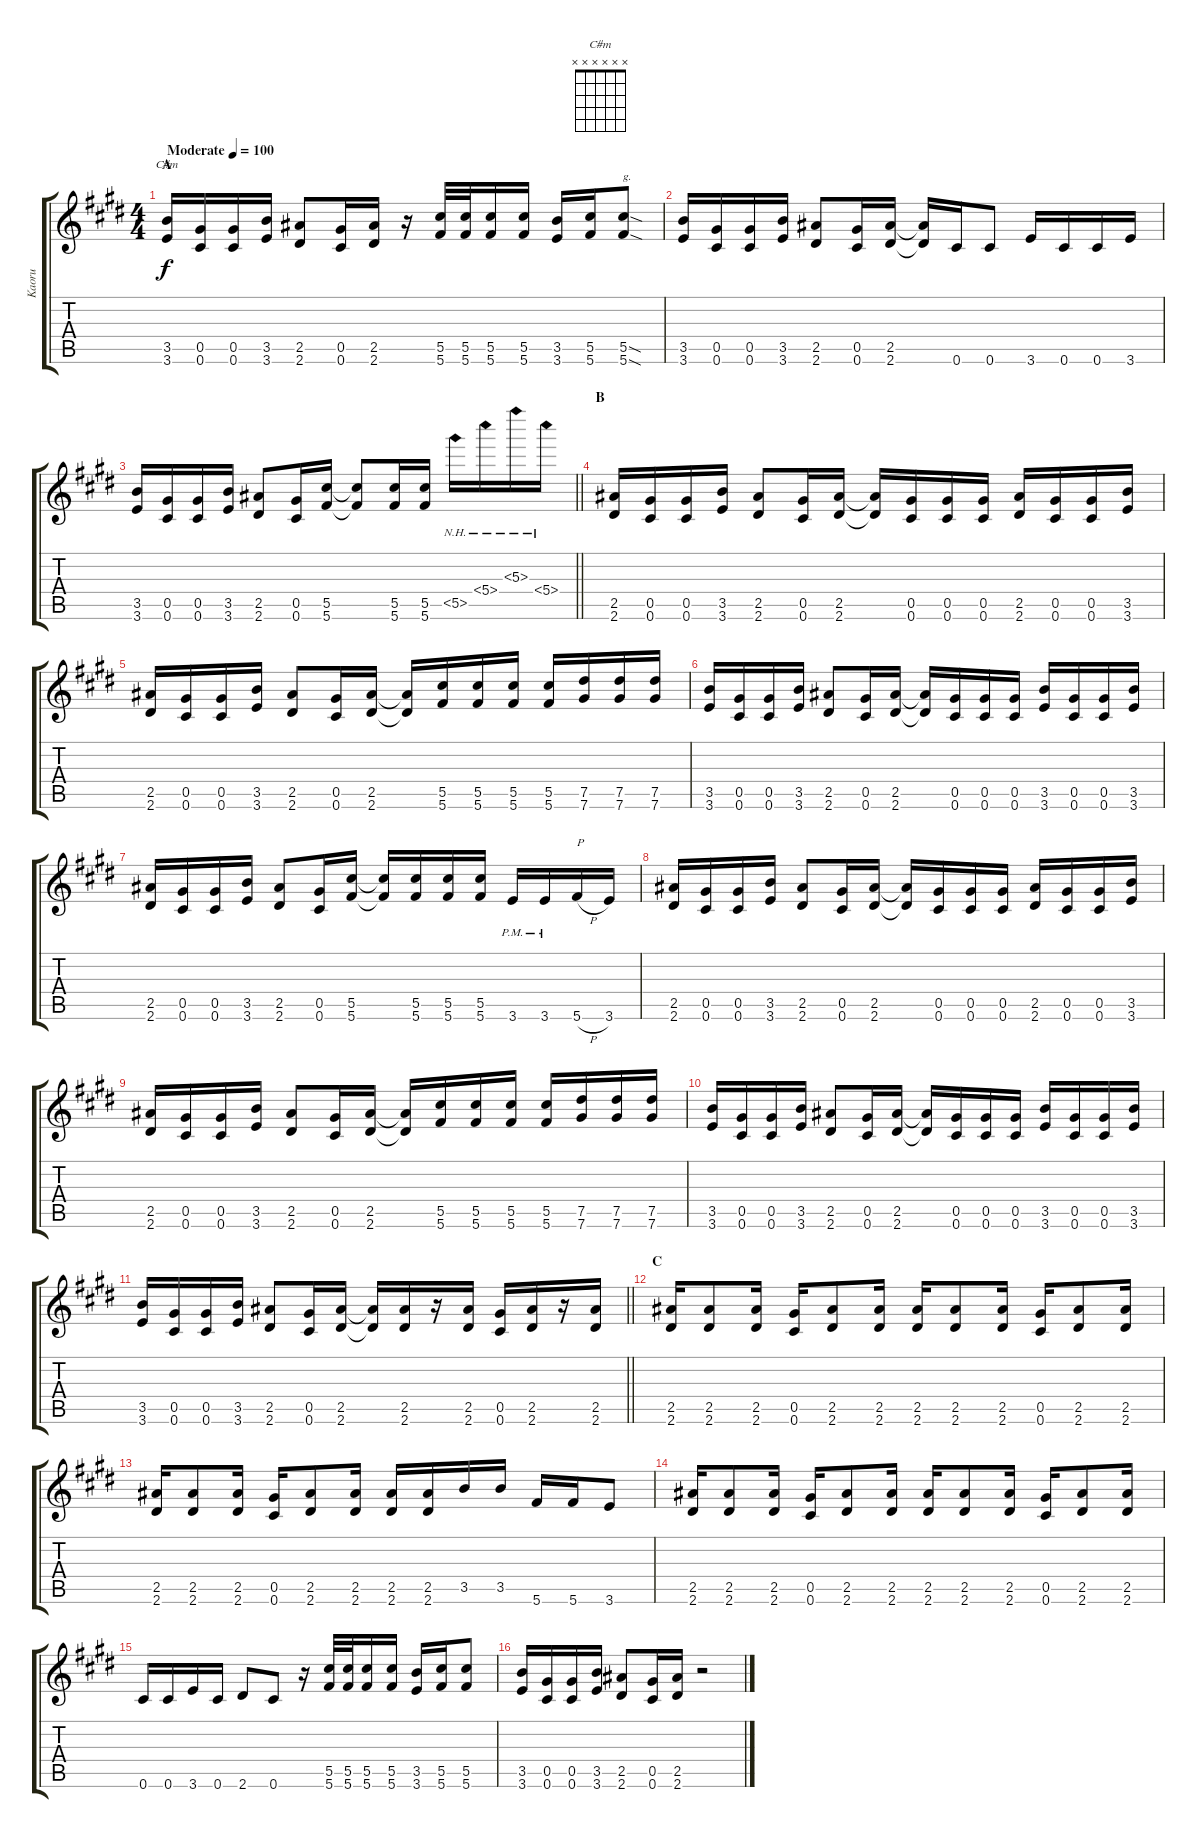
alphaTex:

\track ("Kaoru" "Kaoru") {instrument overdrivenguitar}
\staff {score tabs}
\tuning (Eb4 Bb3 Gb3 Db3 Ab2 Db2) {hide}
\chord ("C#m" x x x x x x)
\ts (4 4)
\section ("" "A")
\tempo (100 "Moderate")
\clef g2
\ks c#minor
(3.5 3.6).16{ch "C#m" ot 8vb dy f instrument overdrivenguitar} (0.5 0.6).16{ot 8vb} (0.5 0.6).16{ot 8vb} (3.5 3.6).16{ot 8vb} (2.5 2.6).8{ot 8vb} (0.5 0.6).16{ot 8vb} (2.5 2.6).16{ot 8vb} r.16{ot 8vb} (5.5 5.6).32{ot 8vb} (5.5 5.6).32{ot 8vb beam splitsecondary} (5.5 5.6).16{ot 8vb} (5.5 5.6).16{ot 8vb} (3.5 3.6).16{ot 8vb} (5.5 5.6).16{ot 8vb} (5.5{sod} 5.6{sod}).8{ot 8vb txt "g."} |
(3.5 3.6).16{ot 8vb} (0.5 0.6).16{ot 8vb} (0.5 0.6).16{ot 8vb} (3.5 3.6).16{ot 8vb} (2.5 2.6).8{ot 8vb} (0.5 0.6).16{ot 8vb} (2.5 2.6).16{ot 8vb} (2.5{t} 2.6{t}).16{ot 8vb} 0.6.16{ot 8vb} 0.6.8{ot 8vb} 3.6.16{ot 8vb} 0.6.16{ot 8vb} 0.6.16{ot 8vb} 3.6.16{ot 8vb} |
\barLineRight lightlight
(3.5 3.6).16{ot 8vb} (0.5 0.6).16{ot 8vb} (0.5 0.6).16{ot 8vb} (3.5 3.6).16{ot 8vb} (2.5 2.6).8{ot 8vb} (0.5 0.6).16{ot 8vb} (5.5 5.6).16{ot 8vb} (5.5{t} 5.6{t}).8{ot 8vb} (5.5 5.6).16{ot 8vb} (5.5 5.6).16{ot 8vb} 5.5{nh}.16{ot 8vb} 5.4{nh}.16{ot 8vb} 5.3{nh}.16{ot 8vb} 5.4{nh}.16{ot 8vb} |
\section ("" "B")
(2.5 2.6).16{ot 8vb} (0.5 0.6).16{ot 8vb} (0.5 0.6).16{ot 8vb} (3.5 3.6).16{ot 8vb} (2.5 2.6).8{ot 8vb} (0.5 0.6).16{ot 8vb} (2.5 2.6).16{ot 8vb} (2.5{t} 2.6{t}).16{ot 8vb} (0.5 0.6).16{ot 8vb} (0.5 0.6).16{ot 8vb} (0.5 0.6).16{ot 8vb} (2.5 2.6).16{ot 8vb} (0.5 0.6).16{ot 8vb} (0.5 0.6).16{ot 8vb} (3.5 3.6).16{ot 8vb} |
(2.5 2.6).16{ot 8vb} (0.5 0.6).16{ot 8vb} (0.5 0.6).16{ot 8vb} (3.5 3.6).16{ot 8vb} (2.5 2.6).8{ot 8vb} (0.5 0.6).16{ot 8vb} (2.5 2.6).16{ot 8vb} (2.5{t} 2.6{t}).16{ot 8vb} (5.5 5.6).16{ot 8vb} (5.5 5.6).16{ot 8vb} (5.5 5.6).16{ot 8vb} (5.5 5.6).16{ot 8vb} (7.5 7.6).16{ot 8vb} (7.5 7.6).16{ot 8vb} (7.5 7.6).16{ot 8vb} |
(3.5 3.6).16{ot 8vb} (0.5 0.6).16{ot 8vb} (0.5 0.6).16{ot 8vb} (3.5 3.6).16{ot 8vb} (2.5 2.6).8{ot 8vb} (0.5 0.6).16{ot 8vb} (2.5 2.6).16{ot 8vb} (2.5{t} 2.6{t}).16{ot 8vb} (0.5 0.6).16{ot 8vb} (0.5 0.6).16{ot 8vb} (0.5 0.6).16{ot 8vb} (3.5 3.6).16{ot 8vb} (0.5 0.6).16{ot 8vb} (0.5 0.6).16{ot 8vb} (3.5 3.6).16{ot 8vb} |
(2.5 2.6).16{ot 8vb} (0.5 0.6).16{ot 8vb} (0.5 0.6).16{ot 8vb} (3.5 3.6).16{ot 8vb} (2.5 2.6).8{ot 8vb} (0.5 0.6).16{ot 8vb} (5.5 5.6).16{ot 8vb} (5.5{t} 5.6{t}).16{ot 8vb} (5.5 5.6).16{ot 8vb} (5.5 5.6).16{ot 8vb} (5.5 5.6).16{ot 8vb} 3.6{pm}.16{ot 8vb} 3.6{pm}.16{ot 8vb} 5.6{h}.16{ot 8vb txt "P"} 3.6.16{ot 8vb} |
(2.5 2.6).16{ot 8vb} (0.5 0.6).16{ot 8vb} (0.5 0.6).16{ot 8vb} (3.5 3.6).16{ot 8vb} (2.5 2.6).8{ot 8vb} (0.5 0.6).16{ot 8vb} (2.5 2.6).16{ot 8vb} (2.5{t} 2.6{t}).16{ot 8vb} (0.5 0.6).16{ot 8vb} (0.5 0.6).16{ot 8vb} (0.5 0.6).16{ot 8vb} (2.5 2.6).16{ot 8vb} (0.5 0.6).16{ot 8vb} (0.5 0.6).16{ot 8vb} (3.5 3.6).16{ot 8vb} |
(2.5 2.6).16{ot 8vb} (0.5 0.6).16{ot 8vb} (0.5 0.6).16{ot 8vb} (3.5 3.6).16{ot 8vb} (2.5 2.6).8{ot 8vb} (0.5 0.6).16{ot 8vb} (2.5 2.6).16{ot 8vb} (2.5{t} 2.6{t}).16{ot 8vb} (5.5 5.6).16{ot 8vb} (5.5 5.6).16{ot 8vb} (5.5 5.6).16{ot 8vb} (5.5 5.6).16{ot 8vb} (7.5 7.6).16{ot 8vb} (7.5 7.6).16{ot 8vb} (7.5 7.6).16{ot 8vb} |
(3.5 3.6).16{ot 8vb} (0.5 0.6).16{ot 8vb} (0.5 0.6).16{ot 8vb} (3.5 3.6).16{ot 8vb} (2.5 2.6).8{ot 8vb} (0.5 0.6).16{ot 8vb} (2.5 2.6).16{ot 8vb} (2.5{t} 2.6{t}).16{ot 8vb} (0.5 0.6).16{ot 8vb} (0.5 0.6).16{ot 8vb} (0.5 0.6).16{ot 8vb} (3.5 3.6).16{ot 8vb} (0.5 0.6).16{ot 8vb} (0.5 0.6).16{ot 8vb} (3.5 3.6).16{ot 8vb} |
\barLineRight lightlight
(3.5 3.6).16{ot 8vb} (0.5 0.6).16{ot 8vb} (0.5 0.6).16{ot 8vb} (3.5 3.6).16{ot 8vb} (2.5 2.6).8{ot 8vb} (0.5 0.6).16{ot 8vb} (2.5 2.6).16{ot 8vb} (2.5{t} 2.6{t}).16{ot 8vb} (2.5 2.6).16{ot 8vb} r.16{ot 8vb} (2.5 2.6).16{ot 8vb} (0.5 0.6).16{ot 8vb} (2.5 2.6).16{ot 8vb} r.16{ot 8vb} (2.5 2.6).16{ot 8vb} |
\section ("" "C")
(2.5 2.6).16{ot 8vb} (2.5 2.6).8{ot 8vb} (2.5 2.6).16{ot 8vb} (0.5 0.6).16{ot 8vb} (2.5 2.6).8{ot 8vb} (2.5 2.6).16{ot 8vb} (2.5 2.6).16{ot 8vb} (2.5 2.6).8{ot 8vb} (2.5 2.6).16{ot 8vb} (0.5 0.6).16{ot 8vb} (2.5 2.6).8{ot 8vb} (2.5 2.6).16{ot 8vb} |
(2.5 2.6).16{ot 8vb} (2.5 2.6).8{ot 8vb} (2.5 2.6).16{ot 8vb} (0.5 0.6).16{ot 8vb} (2.5 2.6).8{ot 8vb} (2.5 2.6).16{ot 8vb} (2.5 2.6).16{ot 8vb} (2.5 2.6).16{ot 8vb} 3.5.16{ot 8vb} 3.5.16{ot 8vb} 5.6.16{ot 8vb} 5.6.16{ot 8vb} 3.6.8{ot 8vb} |
(2.5 2.6).16{ot 8vb} (2.5 2.6).8{ot 8vb} (2.5 2.6).16{ot 8vb} (0.5 0.6).16{ot 8vb} (2.5 2.6).8{ot 8vb} (2.5 2.6).16{ot 8vb} (2.5 2.6).16{ot 8vb} (2.5 2.6).8{ot 8vb} (2.5 2.6).16{ot 8vb} (0.5 0.6).16{ot 8vb} (2.5 2.6).8{ot 8vb} (2.5 2.6).16{ot 8vb} |
0.6.16{ot 8vb} 0.6.16{ot 8vb} 3.6.16{ot 8vb} 0.6.16{ot 8vb} 2.6.8{ot 8vb} 0.6.8{ot 8vb} r.16{ot 8vb} (5.5 5.6).32{ot 8vb} (5.5 5.6).32{ot 8vb} (5.5 5.6).16{ot 8vb} (5.5 5.6).16{ot 8vb} (3.5 3.6).16{ot 8vb} (5.5 5.6).16{ot 8vb} (5.5 5.6).8{ot 8vb} |
(3.5 3.6).16{ot 8vb} (0.5 0.6).16{ot 8vb} (0.5 0.6).16{ot 8vb} (3.5 3.6).16{ot 8vb} (2.5 2.6).8{ot 8vb} (0.5 0.6).16{ot 8vb} (2.5 2.6).16{ot 8vb} r.2{ot 8vb}
